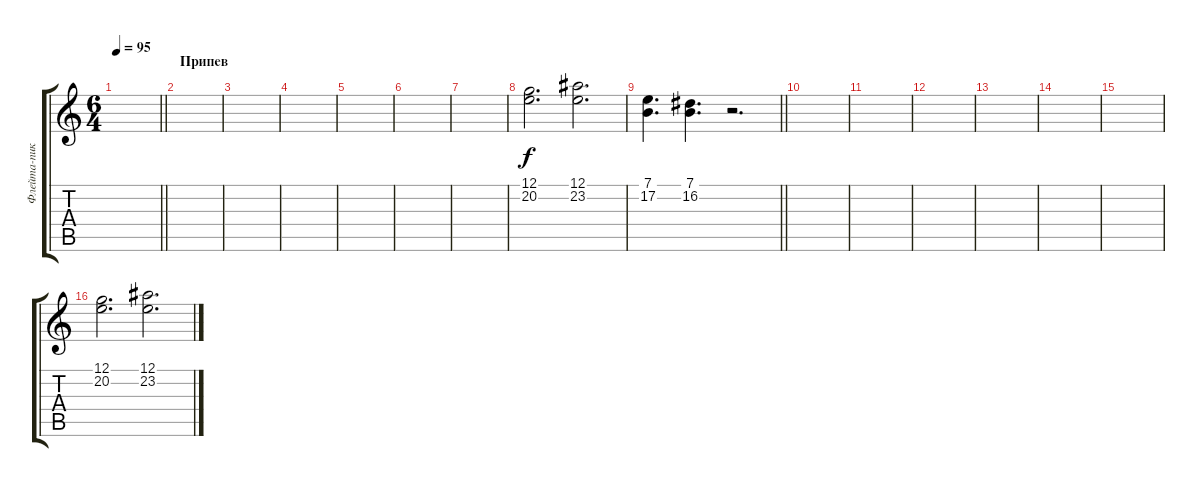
\track ("Флейта-пикколо" "Флейта-пик") {instrument piccolo}
\staff {score tabs}
\tuning (E4 B3 G3 D3 A2 E2) {hide}
\ts (6 4)
\tempo 95
\clef g2
\barLineRight lightlight
\ks c
|
\section ("" "Припев")
|
|
|
|
|
|
(12.1 20.2).2{d} (12.1 23.2).2{d} |
\barLineRight lightlight
(7.1 17.2).4{d} (7.1 16.2).4{d} r.2{d} |
|
|
|
|
|
|
(12.1 20.2).2{d} (12.1 23.2).2{d}
